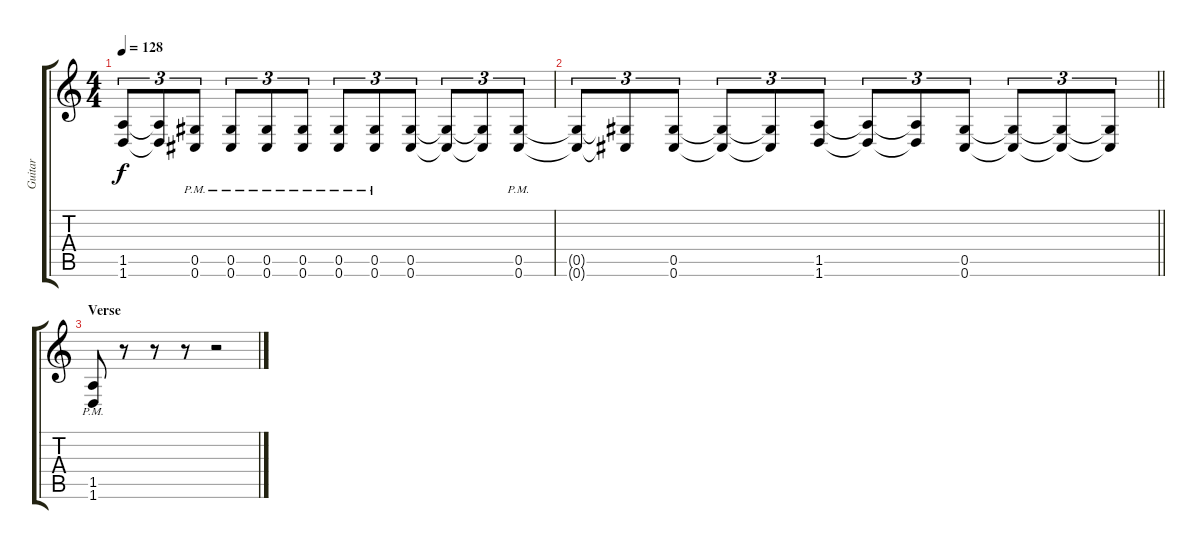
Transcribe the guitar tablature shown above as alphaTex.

\track ("Guitar" "Guitar") {instrument distortionguitar}
\staff {score tabs}
\tuning (Eb4 Bb3 Gb3 Db3 Ab2 Db2) {hide}
\ts (4 4)
\tempo 128
\clef g2
\ks c
(1.5 1.6).8{tu (3 2) dy f} (1.5{t} 1.6{t}).8{tu (3 2)} (0.5{pm} 0.6{pm}).8{tu (3 2)} (0.5{pm} 0.6{pm}).8{tu (3 2)} (0.5{pm} 0.6{pm}).8{tu (3 2)} (0.5{pm} 0.6{pm}).8{tu (3 2)} (0.5{pm} 0.6{pm}).8{tu (3 2)} (0.5{pm} 0.6{pm}).8{tu (3 2)} (0.5 0.6).8{tu (3 2)} (0.5{t} 0.6{t}).8{tu (3 2)} (0.5{t} 0.6{t}).8{tu (3 2)} (0.5{pm} 0.6{pm}).8{tu (3 2)} |
\barLineRight lightlight
(0.5{t} 0.6{t}).8{tu (3 2)} (0.5{t} 0.6{t}).8{tu (3 2)} (0.5 0.6).8{tu (3 2)} (0.5{t} 0.6{t}).8{tu (3 2)} (0.5{t} 0.6{t}).8{tu (3 2)} (1.5 1.6).8{tu (3 2)} (1.5{t} 1.6{t}).8{tu (3 2)} (1.5{t} 1.6{t}).8{tu (3 2)} (0.5 0.6).8{tu (3 2)} (0.5{t} 0.6{t}).8{tu (3 2)} (0.5{t} 0.6{t}).8{tu (3 2)} (0.5{t} 0.6{t}).8{tu (3 2)} |
\section ("" "Verse")
(1.5{pm} 1.6{pm}).8 r.8 r.8 r.8 r.2
